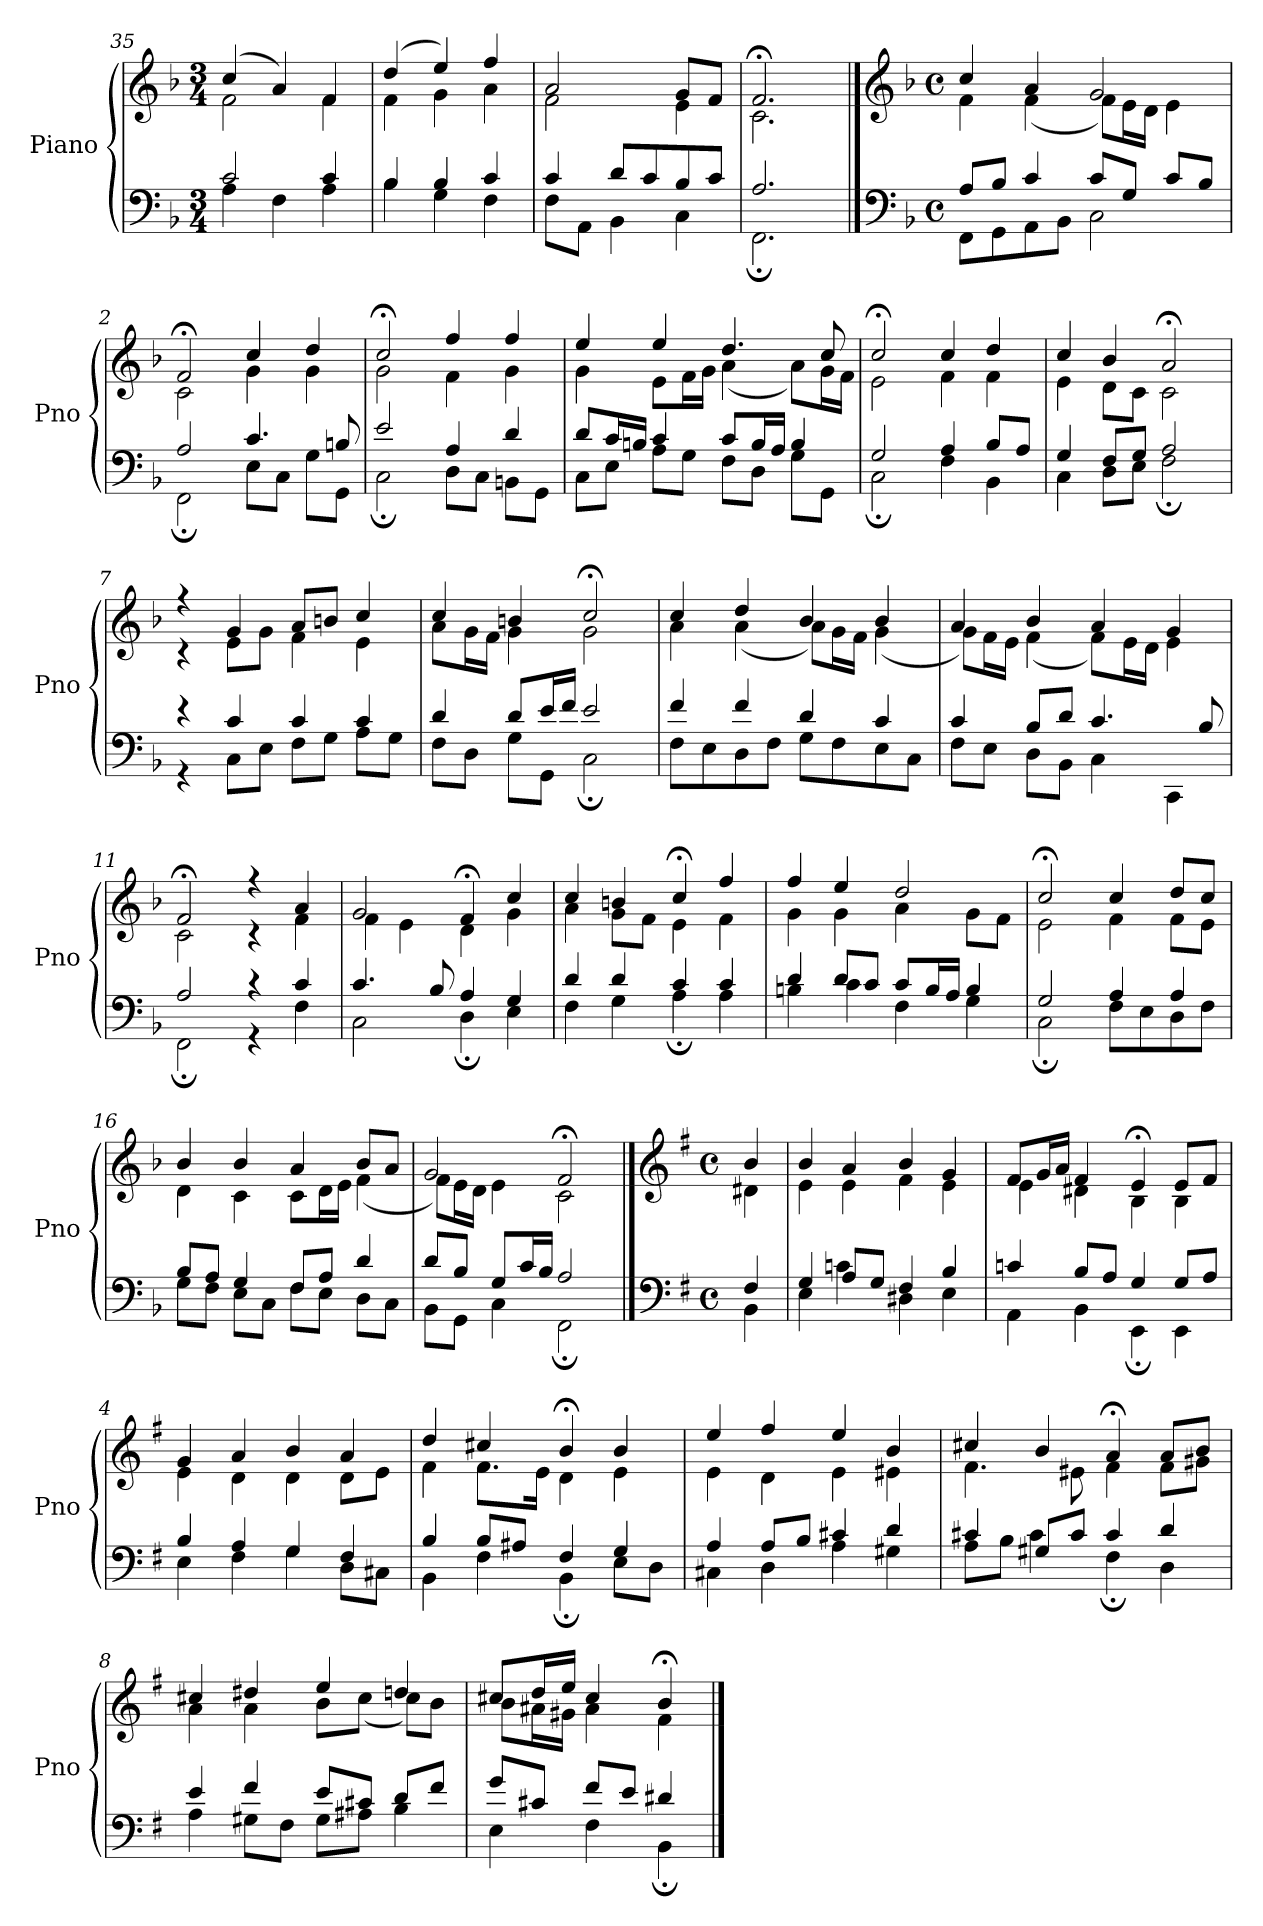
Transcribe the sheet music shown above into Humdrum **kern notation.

**kern	**kern
*part1	*part1
*staff2	*staff1
*I"Piano	*
*I'Pno	*
*clefF4	*clefG2
*k[b-]	*k[b-]
*M3/4	*M3/4
=35	=35
*^	*^
2c/	4A\	(>4cc/	2f\
.	4F\	4a/)	.
4c/	4A\	4f/	4f\
=36	=36	=36	=36
4B-/	4B-\	(>4dd/	4f\
4B-/	4G\	4ee/)	4g\
4c/	4F\	4ff/	4a\
=37	=37	=37	=37
4c/	8F\L	2a/	2f\
.	8AA\J	.	.
8d/L	4BB-\	.	.
8c/	.	.	.
8B-/	4C\	8g/L	4e\
8c/J	.	8f/J	.
=38	=38	=38	=38
2.A/	2.FF;\	2.f;</	2.c\
==1	==1	==1	==1
*clefF4	*	*clefG2	*
*k[b-]	*	*k[b-]	*
*M4/4	*	*M4/4	*
*met(c)	*	*met(c)	*
8A/L	8FF\L	4cc/	4f\
8B-/J	8GG\	.	.
4c/	8AA\	4a/	(<4f\
.	8BB-\J	.	.
8c/L	2C\	2g/	8f\L)
8G/J	.	.	16e\L
.	.	.	16d\JJ
8c/L	.	.	4e\
8B-/J	.	.	.
=2	=2	=2	=2
2A/	2FF;\	2f;</	2c\
4.c/	8E\L	4cc/	4g\
.	8C\J	.	.
.	8G\L	4dd/	4g\
8Bn/	8GG\J	.	.
=3	=3	=3	=3
2e/	2C;\	2cc;</	2g\
4A/	8D\L	4ff/	4f\
.	8C\J	.	.
4d/	8BBn\L	4ff/	4g\
.	8GG\J	.	.
=4	=4	=4	=4
8d/L	8C\L	4ee/	4g\
16c/L	8E\J	.	.
16Bn/JJ	.	.	.
4c/	8A\L	4ee/	8e\L
.	8G\J	.	16f\L
.	.	.	16g\JJ
8c/L	8F\L	4.dd/	(<4a\
16B/L	8D\J	.	.
16A/JJ	.	.	.
4B/	8G\L	.	8a\L)
.	8GG\J	8cc/	16g\L
.	.	.	16f\JJ
=5	=5	=5	=5
2G/	2C;\	2cc;</	2e\
4A/	4F\	4cc/	4f\
8B-/L	4BB-\	4dd/	4f\
8A/J	.	.	.
=6	=6	=6	=6
4G/	4C\	4cc/	4e\
8F/L	8D\L	4b-/	8d\L
8G/J	8E\J	.	8c\J
2A/	2F;\	2a;</	2c\
=7	=7	=7	=7
4r	4r	4r	4r
4c/	8C\L	4g/	8e\L
.	8E\J	.	8g\J
4c/	8F\L	8a/L	4f\
.	8G\J	8bn/J	.
4c/	8A\L	4cc/	4e\
.	8G\J	.	.
=8	=8	=8	=8
4d/	8F\L	4cc/	8a\L
.	8D\J	.	16g\L
.	.	.	16f\JJ
8d/L	8G\L	4bn/	4g\
16e/L	8GG\J	.	.
16f/JJ	.	.	.
2e/	2C;\	2cc;</	2g\
=9	=9	=9	=9
4f/	8F\L	4cc/	4a\
.	8E\	.	.
4f/	8D\	4dd/	(<4a\
.	8F\J	.	.
4d/	8G\L	4b-/	8a\L)
.	8F\	.	16g\L
.	.	.	16f\JJ
4c/	8E\	4b-/	(<4g\
.	8C\J	.	.
=10	=10	=10	=10
4c/	8F\L	4a/	8g\L)
.	8E\J	.	16f\L
.	.	.	16e\JJ
8B-/L	8D\L	4b-/	(<4f\
8d/J	8BB-\J	.	.
4.c/	4C\	4a/	8f\L)
.	.	.	16e\L
.	.	.	16d\JJ
.	4CC\	4g/	4e\
8B-/	.	.	.
=11	=11	=11	=11
2A/	2FF;\	2f;</	2c\
4r	4r	4r	4r
4c/	4F\	4a/	4f\
=12	=12	=12	=12
4.c/	2C\	2g/	4f\
.	.	.	4e\
8B-/	.	.	.
4A/	4D;\	4f;</	4d\
4G/	4E\	4cc/	4g\
=13	=13	=13	=13
4d/	4F\	4cc/	4a\
4d/	4G\	4bn/	8g\L
.	.	.	8f\J
4c/	4A;\	4cc;</	4e\
4c/	4A\	4ff/	4f\
=14	=14	=14	=14
4d/	4Bn\	4ff/	4g\
8d/L	4c\	4ee/	4g\
8c/J	.	.	.
8c/L	4F\	2dd/	4a\
16B/L	.	.	.
16A/JJ	.	.	.
4B/	4G\	.	8g\L
.	.	.	8f\J
=15	=15	=15	=15
2G/	2C;\	2cc;</	2e\
4A/	8F\L	4cc/	4f\
.	8E\	.	.
4A/	8D\	8dd/L	8f\L
.	8F\J	8cc/J	8e\J
=16	=16	=16	=16
8B-/L	8G\L	4b-/	4d\
8A/J	8F\J	.	.
4G/	8E\L	4b-/	4c\
.	8C\J	.	.
8F/L	8F\L	4a/	8c\L
8A/J	8E\J	.	16d\L
.	.	.	16e\JJ
4d/	8D\L	8b-/L	(<4f\
.	8C\J	8a/J	.
=17	=17	=17	=17
8d/L	8BB-\L	2g/	8f\L)
8B-/J	8GG\J	.	16e\L
.	.	.	16d\JJ
8G/L	4C\	.	4e\
16c/L	.	.	.
16B-/JJ	.	.	.
2A/	2FF;\	2f;</	2c\
==1	==1	==1	==1
*clefF4	*	*clefG2	*
*k[f#]	*	*k[f#]	*
*M4/4	*	*M4/4	*
*met(c)	*	*met(c)	*
4F#/	4BB\	4b/	4d#X\
=2	=2	=2	=2
4G/	4E\	4b/	4e\
8A/L	4cn\	4a/	4e\
8G/J	.	.	.
4F#/	4D#X\	4b/	4f#\
4B/	4E\	4g/	4e\
=3	=3	=3	=3
4cn/	4AA\	8f#/L	4e\
.	.	16g/L	.
.	.	16a/JJ	.
8B/L	4BB\	4f#/	4d#X\
8A/J	.	.	.
4G/	4EE;\	4e;</	4B\
8G/L	4EE\	8e/L	4B\
8A/J	.	8f#/J	.
=4	=4	=4	=4
4B/	4E\	4g/	4e\
4A/	4F#\	4a/	4d\
4G/	4G\	4b/	4d\
4F#/	8D\L	4a/	8d\L
.	8C#X\J	.	8e\J
=5	=5	=5	=5
4B/	4BB\	4dd/	4f#\
8B/L	4F#\	4cc#X/	8.f#\L
8A#X/J	.	.	.
.	.	.	16e\Jk
4F#/	4BB;\	4b;</	4d\
4G/	8E\L	4b/	4e\
.	8D\J	.	.
=6	=6	=6	=6
4A/	4C#X\	4ee/	4e\
8A/L	4D\	4ff#/	4d\
8B/J	.	.	.
4c#X/	4A\	4ee/	4e\
4d/	4G#X\	4b/	4e#X\
=7	=7	=7	=7
4c#X/	8A\L	4cc#X/	4.f#\
.	8B\J	.	.
8G#X/L	4c#\	4b/	.
8c#/J	.	.	8e#X\
4c#/	4F#;\	4a;</	4f#\
4d/	4D\	8a/L	8f#\L
.	.	8b/J	8g#X\J
=8	=8	=8	=8
4e/	4A\	4cc#X/	4a\
4f#/	8G#X\L	4dd#X/	4a\
.	8F#\J	.	.
8e/L	8G#\L	4ee/	8b\L
8c#X/J	8A#X\J	.	(<8cc#\J
8d/L	4B\	4ddn/	8cc#\L)
8f#/J	.	.	8b\J
=9	=9	=9	=9
8g/L	4E\	8cc#X/L	8b\L
8c#X/J	.	16dd/L	16a#X\L
.	.	16ee/JJ	16g#X\JJ
8f#/L	4F#\	4cc#/	4a#\
8e/J	.	.	.
4d#X/	4BB;\	4b;</	4f#\
*v	*v	*	*
*	*v	*v
==	==
*-	*-
